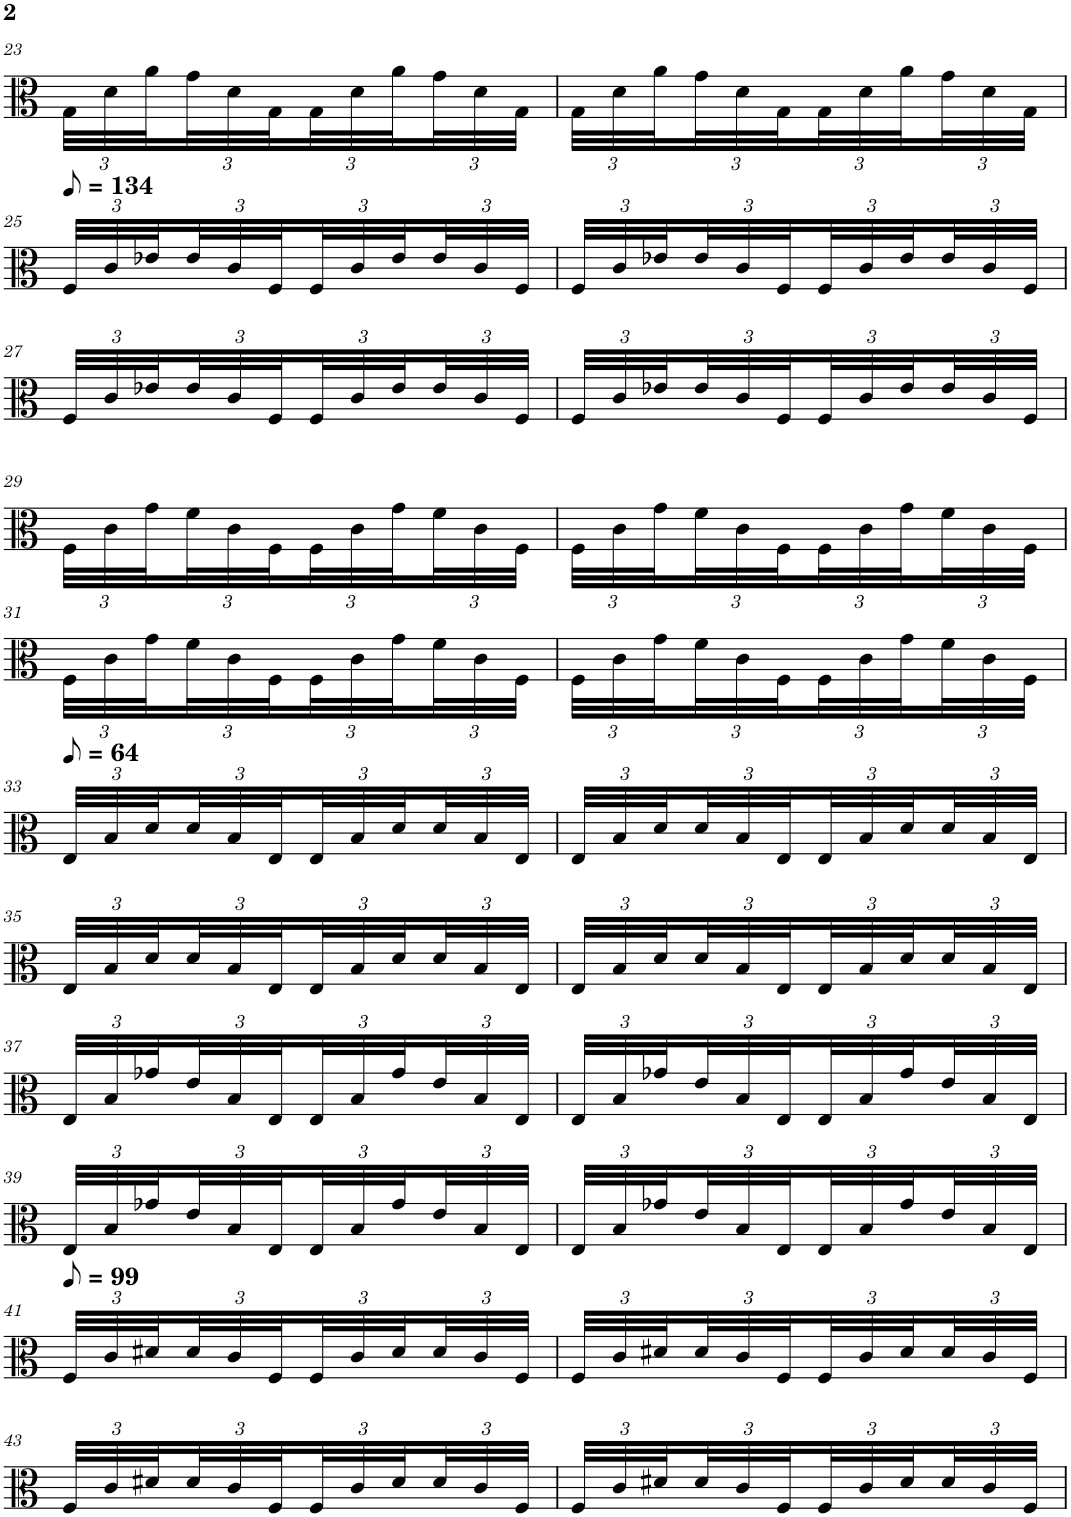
**kern
*part1
*staff1
*I"Viola
*I'Vla.
!!LO:PB:g=z
*clefC3
*k[]
*M1/4
*Xbrackettup
=23
48G\LLL
48d\
48a\
48g\
48d\
48G\
48G\
48d\
48a\
48g\
48d\
48G\JJJ
=24
48G\LLL
48d\
48a\
48g\
48d\
48G\
48G\
48d\
48a\
48g\
48d\
48G\JJJ
!!LO:LB:g=z
=25
*MM67
48F/LLL
48c/
48e-X/
48e-/
48c/
48F/
48F/
48c/
48e-/
48e-/
48c/
48F/JJJ
=26
48F/LLL
48c/
48e-X/
48e-/
48c/
48F/
48F/
48c/
48e-/
48e-/
48c/
48F/JJJ
!!LO:LB:g=z
=27
48F/LLL
48c/
48e-X/
48e-/
48c/
48F/
48F/
48c/
48e-/
48e-/
48c/
48F/JJJ
=28
48F/LLL
48c/
48e-X/
48e-/
48c/
48F/
48F/
48c/
48e-/
48e-/
48c/
48F/JJJ
!!LO:LB:g=z
=29
48F\LLL
48c\
48g\
48f\
48c\
48F\
48F\
48c\
48g\
48f\
48c\
48F\JJJ
=30
48F\LLL
48c\
48g\
48f\
48c\
48F\
48F\
48c\
48g\
48f\
48c\
48F\JJJ
!!LO:LB:g=z
=31
48F\LLL
48c\
48g\
48f\
48c\
48F\
48F\
48c\
48g\
48f\
48c\
48F\JJJ
=32
48F\LLL
48c\
48g\
48f\
48c\
48F\
48F\
48c\
48g\
48f\
48c\
48F\JJJ
!!LO:LB:g=z
=33
*MM32
48E/LLL
48B/
48d/
48d/
48B/
48E/
48E/
48B/
48d/
48d/
48B/
48E/JJJ
=34
48E/LLL
48B/
48d/
48d/
48B/
48E/
48E/
48B/
48d/
48d/
48B/
48E/JJJ
!!LO:LB:g=z
=35
48E/LLL
48B/
48d/
48d/
48B/
48E/
48E/
48B/
48d/
48d/
48B/
48E/JJJ
=36
48E/LLL
48B/
48d/
48d/
48B/
48E/
48E/
48B/
48d/
48d/
48B/
48E/JJJ
!!LO:LB:g=z
=37
48E/LLL
48B/
48g-X/
48e/
48B/
48E/
48E/
48B/
48g-/
48e/
48B/
48E/JJJ
=38
48E/LLL
48B/
48g-X/
48e/
48B/
48E/
48E/
48B/
48g-/
48e/
48B/
48E/JJJ
!!LO:LB:g=z
=39
48E/LLL
48B/
48g-X/
48e/
48B/
48E/
48E/
48B/
48g-/
48e/
48B/
48E/JJJ
=40
48E/LLL
48B/
48g-X/
48e/
48B/
48E/
48E/
48B/
48g-/
48e/
48B/
48E/JJJ
!!LO:LB:g=z
=41
*MM50
48F/LLL
48c/
48d#X/
48d#/
48c/
48F/
48F/
48c/
48d#/
48d#/
48c/
48F/JJJ
=42
48F/LLL
48c/
48d#X/
48d#/
48c/
48F/
48F/
48c/
48d#/
48d#/
48c/
48F/JJJ
!!LO:LB:g=z
=43
48F/LLL
48c/
48d#X/
48d#/
48c/
48F/
48F/
48c/
48d#/
48d#/
48c/
48F/JJJ
=44
48F/LLL
48c/
48d#X/
48d#/
48c/
48F/
48F/
48c/
48d#/
48d#/
48c/
48F/JJJ
=
*-
